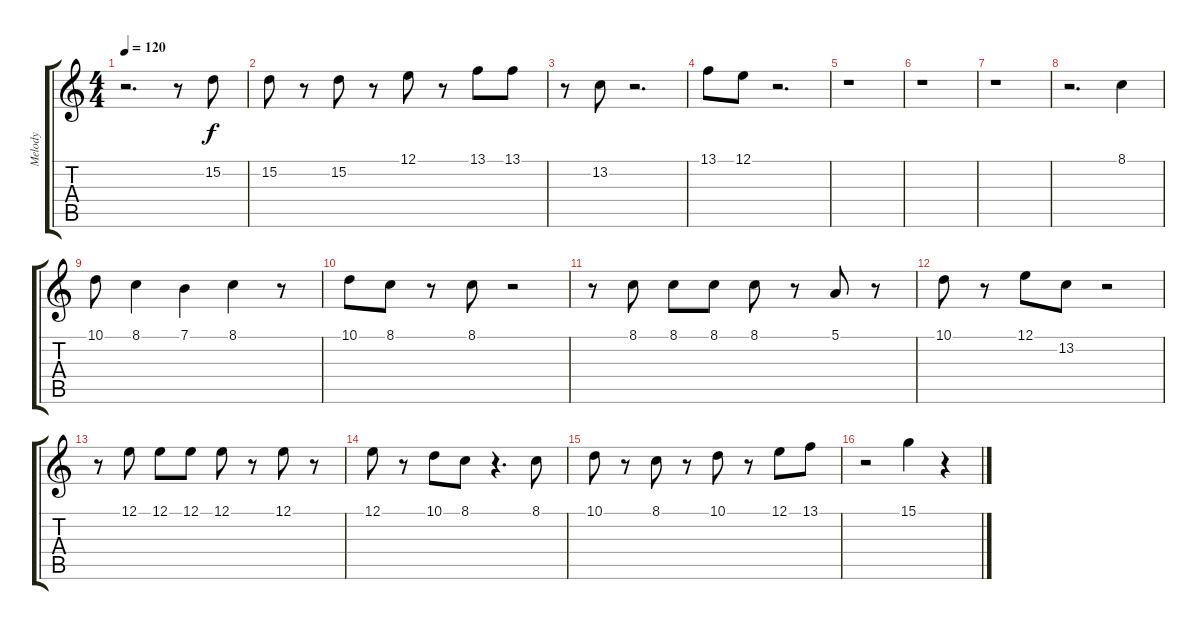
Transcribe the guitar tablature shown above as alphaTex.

\track ("Melody" "Melody") {instrument panflute}
\staff {score tabs}
\tuning (E4 B3 G3 D3 A2 E2) {hide}
\ts (4 4)
\tempo 120
\clef g2
\ks c
r.2{d dy f} r.8 15.2.8 |
15.2.8 r.8 15.2.8 r.8 12.1.8 r.8 13.1.8 13.1.8 |
r.8 13.2.8 r.2{d} |
13.1.8 12.1.8 r.2{d} |
r.1 |
r.1 |
r.1 |
r.2{d} 8.1.4 |
10.1.8 8.1.4 7.1.4 8.1.4 r.8 |
10.1.8 8.1.8 r.8 8.1.8 r.2 |
r.8 8.1.8 8.1.8 8.1.8 8.1.8 r.8 5.1.8 r.8 |
10.1.8 r.8 12.1.8 13.2.8 r.2 |
r.8 12.1.8 12.1.8 12.1.8 12.1.8 r.8 12.1.8 r.8 |
12.1.8 r.8 10.1.8 8.1.8 r.4{d} 8.1.8 |
10.1.8 r.8 8.1.8 r.8 10.1.8 r.8 12.1.8 13.1.8 |
r.2 15.1.4 r.4
